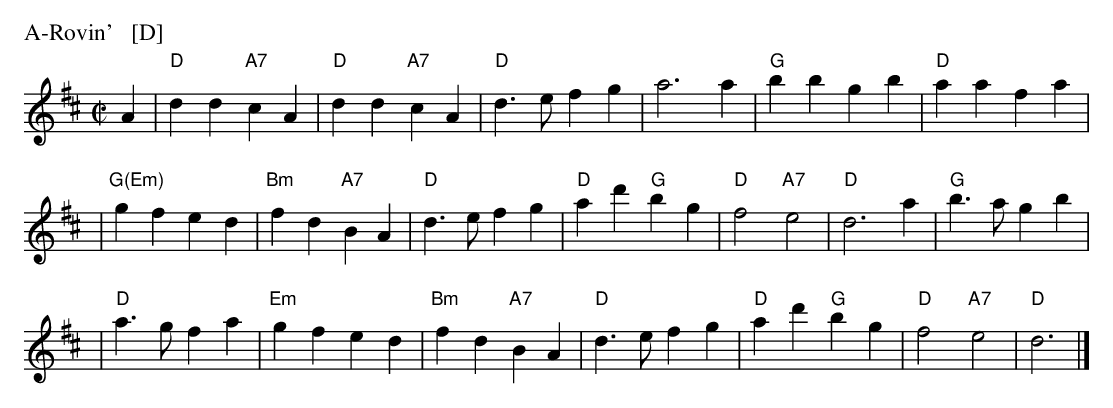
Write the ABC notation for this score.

X:1
M: C|
L: 1/4
P: A-Rovin'   [D]
K: D
A \
| "D"dd "A7"cA | "D"dd "A7"cA | "D"d>e fg | a3 a | "G"bb gb | "D"aa fa |
| "G(Em)"gf ed | "Bm"fd "A7"BA | "D"d>e fg | "D"ad' "G"bg | "D"f2 "A7"e2 | "D"d3 a | "G"b>a gb |
| "D"a>g fa | "Em"gf ed | "Bm"fd "A7"BA | "D"d>e fg | "D"ad' "G"bg | "D"f2 "A7"e2 | "D"d3 |]
